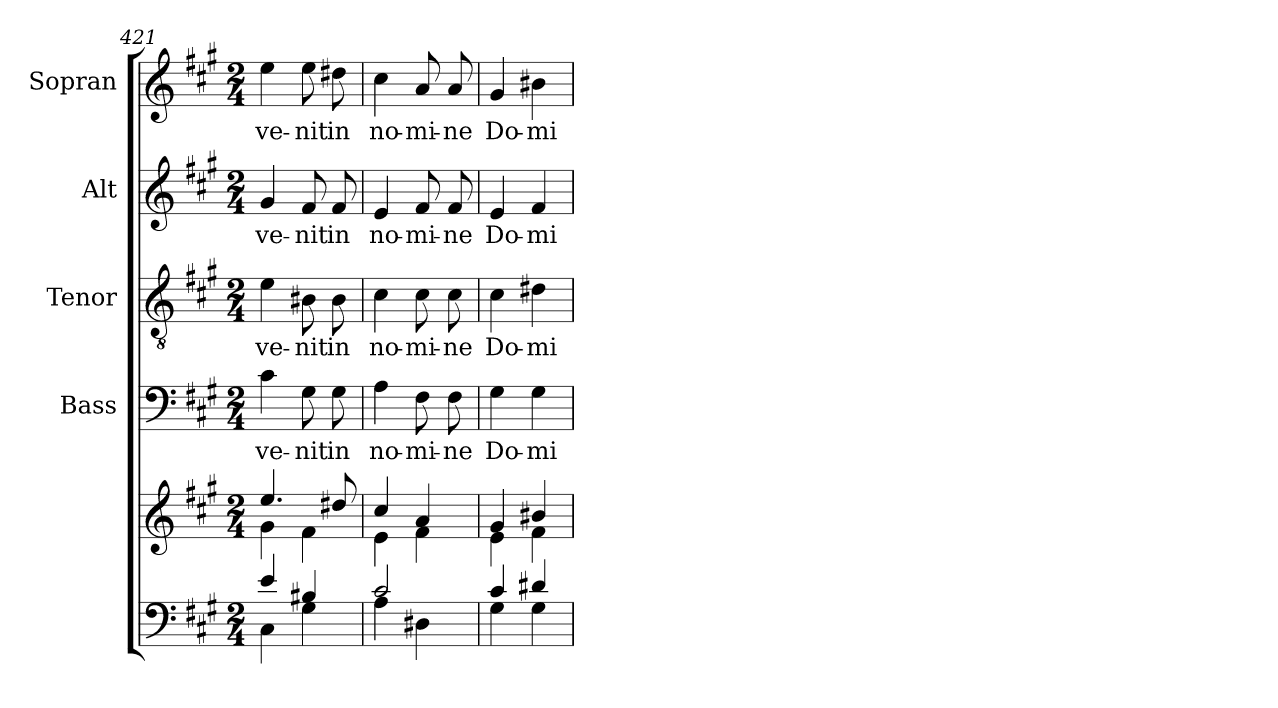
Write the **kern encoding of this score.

**kern	**kern	**kern	**text	**kern	**text	**kern	**text	**kern	**text
*part5	*part5	*part4	*part4	*part3	*part3	*part2	*part2	*part1	*part1
*staff6	*staff5	*staff4	*staff4	*staff3	*staff3	*staff2	*staff2	*staff1	*staff1
*	*	*I"Bass	*	*I"Tenor	*	*I"Alt	*	*I"Sopran	*
*	*	*I'B.	*	*I'T.	*	*I'A.	*	*I'S.	*
*clefF4	*clefG2	*clefF4	*	*clefGv2	*	*clefG2	*	*clefG2	*
*k[f#c#g#]	*k[f#c#g#]	*k[f#c#g#]	*	*k[f#c#g#]	*	*k[f#c#g#]	*	*k[f#c#g#]	*
*A:	*A:	*A:	*	*A:	*	*A:	*	*A:	*
*M2/4	*M2/4	*M2/4	*	*M2/4	*	*M2/4	*	*M2/4	*
=421	=421	=421	=421	=421	=421	=421	=421	=421	=421
*^	*^	*	*	*	*	*	*	*	*
!	!	!	!	!	!LO:LY:b	!	!LO:LY:b	!	!LO:LY:b	!	!LO:LY:b
4e/	4C#\	4.ee/	4g#\	4c#\	ve-	4e\	ve-	4g#/	ve-	4ee\	ve-
!	!	!	!	!	!LO:LY:b	!	!LO:LY:b	!	!LO:LY:b	!	!LO:LY:b
4B#X/	4G#\	.	4f#\	8G#\	-nit	8B#X\	-nit	8f#/	-nit	8ee\	-nit
!	!	!	!	!	!LO:LY:b	!	!LO:LY:b	!	!LO:LY:b	!	!LO:LY:b
.	.	8dd#X/	.	8G#\	in	8B#\	in	8f#/	in	8dd#X\	in
=422	=422	=422	=422	=422	=422	=422	=422	=422	=422	=422	=422
!	!	!	!	!	!LO:LY:b	!	!LO:LY:b	!	!LO:LY:b	!	!LO:LY:b
2c#/	4A\	4cc#/	4e\	4A\	no-	4c#\	no-	4e/	no-	4cc#\	no-
!	!	!	!	!	!LO:LY:b	!	!LO:LY:b	!	!LO:LY:b	!	!LO:LY:b
.	4D#X\	4a/	4f#\	8F#\	-mi-	8c#\	-mi-	8f#/	-mi-	8a/	-mi-
!	!	!	!	!	!LO:LY:b	!	!LO:LY:b	!	!LO:LY:b	!	!LO:LY:b
.	.	.	.	8F#\	-ne	8c#\	-ne	8f#/	-ne	8a/	-ne
=423	=423	=423	=423	=423	=423	=423	=423	=423	=423	=423	=423
!	!	!	!	!	!LO:LY:b	!	!LO:LY:b	!	!LO:LY:b	!	!LO:LY:b
4c#/	4G#\	4g#/	4e\	4G#\	Do-	4c#\	Do-	4e/	Do-	4g#/	Do-
!	!	!	!	!	!LO:LY:b	!	!LO:LY:b	!	!LO:LY:b	!	!LO:LY:b
4d#X/	4G#\	4b#X/	4f#\	4G#\	-mi-	4d#X\	-mi-	4f#/	-mi-	4b#X\	-mi-
*v	*v	*	*	*	*	*	*	*	*	*	*
*	*v	*v	*	*	*	*	*	*	*	*
=	=	=	=	=	=	=	=	=	=
*-	*-	*-	*-	*-	*-	*-	*-	*-	*-
